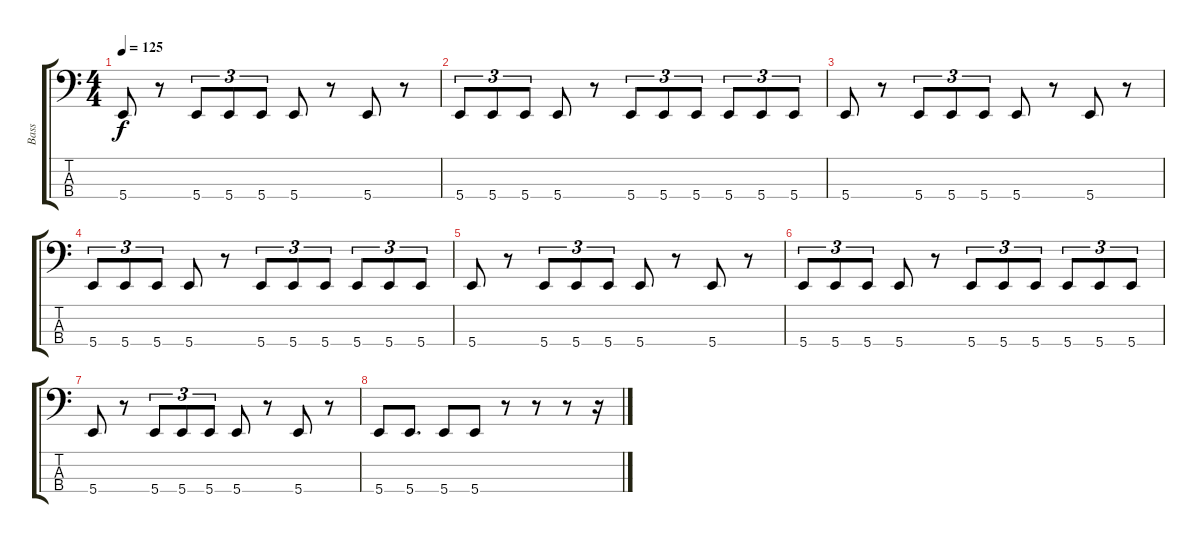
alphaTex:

\track ("Bass" "Bass") {instrument electricbasspick}
\staff {score tabs}
\tuning (E2 B1 Gb1 B0) {hide}
\ts (4 4)
\tempo 125
\clef f4
\ks c
5.4.8{dy f} r.8 5.4.8{tu (3 2)} 5.4.8{tu (3 2)} 5.4.8{tu (3 2)} 5.4.8 r.8 5.4.8 r.8 |
5.4.8{tu (3 2)} 5.4.8{tu (3 2)} 5.4.8{tu (3 2)} 5.4.8 r.8 5.4.8{tu (3 2)} 5.4.8{tu (3 2)} 5.4.8{tu (3 2)} 5.4.8{tu (3 2)} 5.4.8{tu (3 2)} 5.4.8{tu (3 2)} |
5.4.8 r.8 5.4.8{tu (3 2)} 5.4.8{tu (3 2)} 5.4.8{tu (3 2)} 5.4.8 r.8 5.4.8 r.8 |
5.4.8{tu (3 2)} 5.4.8{tu (3 2)} 5.4.8{tu (3 2)} 5.4.8 r.8 5.4.8{tu (3 2)} 5.4.8{tu (3 2)} 5.4.8{tu (3 2)} 5.4.8{tu (3 2)} 5.4.8{tu (3 2)} 5.4.8{tu (3 2)} |
5.4.8 r.8 5.4.8{tu (3 2)} 5.4.8{tu (3 2)} 5.4.8{tu (3 2)} 5.4.8 r.8 5.4.8 r.8 |
5.4.8{tu (3 2)} 5.4.8{tu (3 2)} 5.4.8{tu (3 2)} 5.4.8 r.8 5.4.8{tu (3 2)} 5.4.8{tu (3 2)} 5.4.8{tu (3 2)} 5.4.8{tu (3 2)} 5.4.8{tu (3 2)} 5.4.8{tu (3 2)} |
5.4.8 r.8 5.4.8{tu (3 2)} 5.4.8{tu (3 2)} 5.4.8{tu (3 2)} 5.4.8 r.8 5.4.8 r.8 |
5.4.8 5.4.8{d} 5.4.8 5.4.8 r.8 r.8 r.8 r.16
